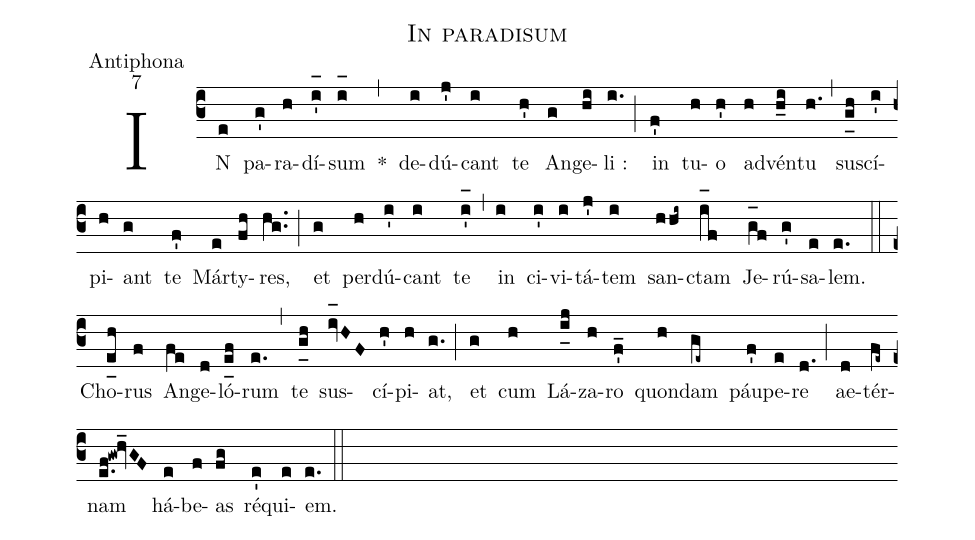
name:In paradisum;
office-part:Antiphona;
mode:7;
%%
(c3) IN(e) pa(g')ra(h)dí(i'_[oh:h])sum(i_[oh:h]) *(,) de(i)dú(j')cant(i) te(h') An(g)ge(hi)li :(i.) (;) in(f') tu(h)o(h') ad(h)vén(h_i)tu(h.) (,) sus(g_[uh:l]h)cí(i')pi(h)ant(g) te(f') Már(e)ty(fh)res,(hg..) (;) et(g) per(h)dú(i')cant(i) te(i'_[oh:h]) (,) in(i) ci(i')vi(i)tá(j')tem(i) san(hhi~)ctam(i_[oh:h]f) Je(g_[oh:h]f)rú(g')sa(e)lem.(e.) (::) Cho(e_[uh:l]h)rus(f) An(fe)ge(d)ló(e_[uh:l]f)rum(e.) (,) te(g_[uh:l]h) sus(iv_[oh:h]HF)cí(h')pi(h)at,(g.) (;) et(g) cum(h) Lá(i_[uh:l]j)za(h)ro(f'_) quon(h)dam(ge~) páu(f')pe(e)re(d.) (;) ae(d)tér(fe~)nam(e.f!gw!hv_GF) há(e)be(f)as(fg) ré(e')qui(e)em.(e.) (::)
